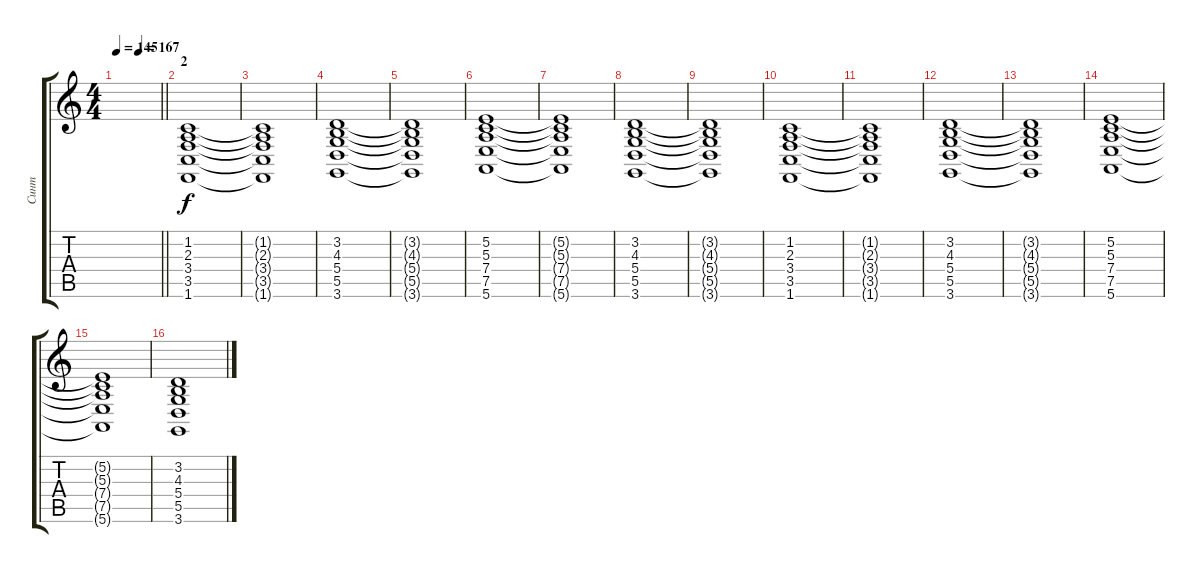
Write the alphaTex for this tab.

\track ("Синт" "Синт") {instrument stringensemble2}
\staff {score tabs}
\tuning (E4 B3 G3 D3 A2 E2) {hide}
\ts (4 4)
\tempo 145
\tempo (167 0.5)
\clef g2
\barLineRight lightlight
\ks c
|
\section ("" "2")
(1.2 2.3 3.4 3.5 1.6).1 |
(1.2{t} 2.3{t} 3.4{t} 3.5{t} 1.6{t}).1 |
(3.2 4.3 5.4 5.5 3.6).1 |
(3.2{t} 4.3{t} 5.4{t} 5.5{t} 3.6{t}).1 |
(5.2 5.3 7.4 7.5 5.6).1 |
(5.2{t} 5.3{t} 7.4{t} 7.5{t} 5.6{t}).1 |
(3.2 4.3 5.4 5.5 3.6).1 |
(3.2{t} 4.3{t} 5.4{t} 5.5{t} 3.6{t}).1 |
(1.2 2.3 3.4 3.5 1.6).1 |
(1.2{t} 2.3{t} 3.4{t} 3.5{t} 1.6{t}).1 |
(3.2 4.3 5.4 5.5 3.6).1 |
(3.2{t} 4.3{t} 5.4{t} 5.5{t} 3.6{t}).1 |
(5.2 5.3 7.4 7.5 5.6).1 |
(5.2{t} 5.3{t} 7.4{t} 7.5{t} 5.6{t}).1 |
(3.2 4.3 5.4 5.5 3.6).1
